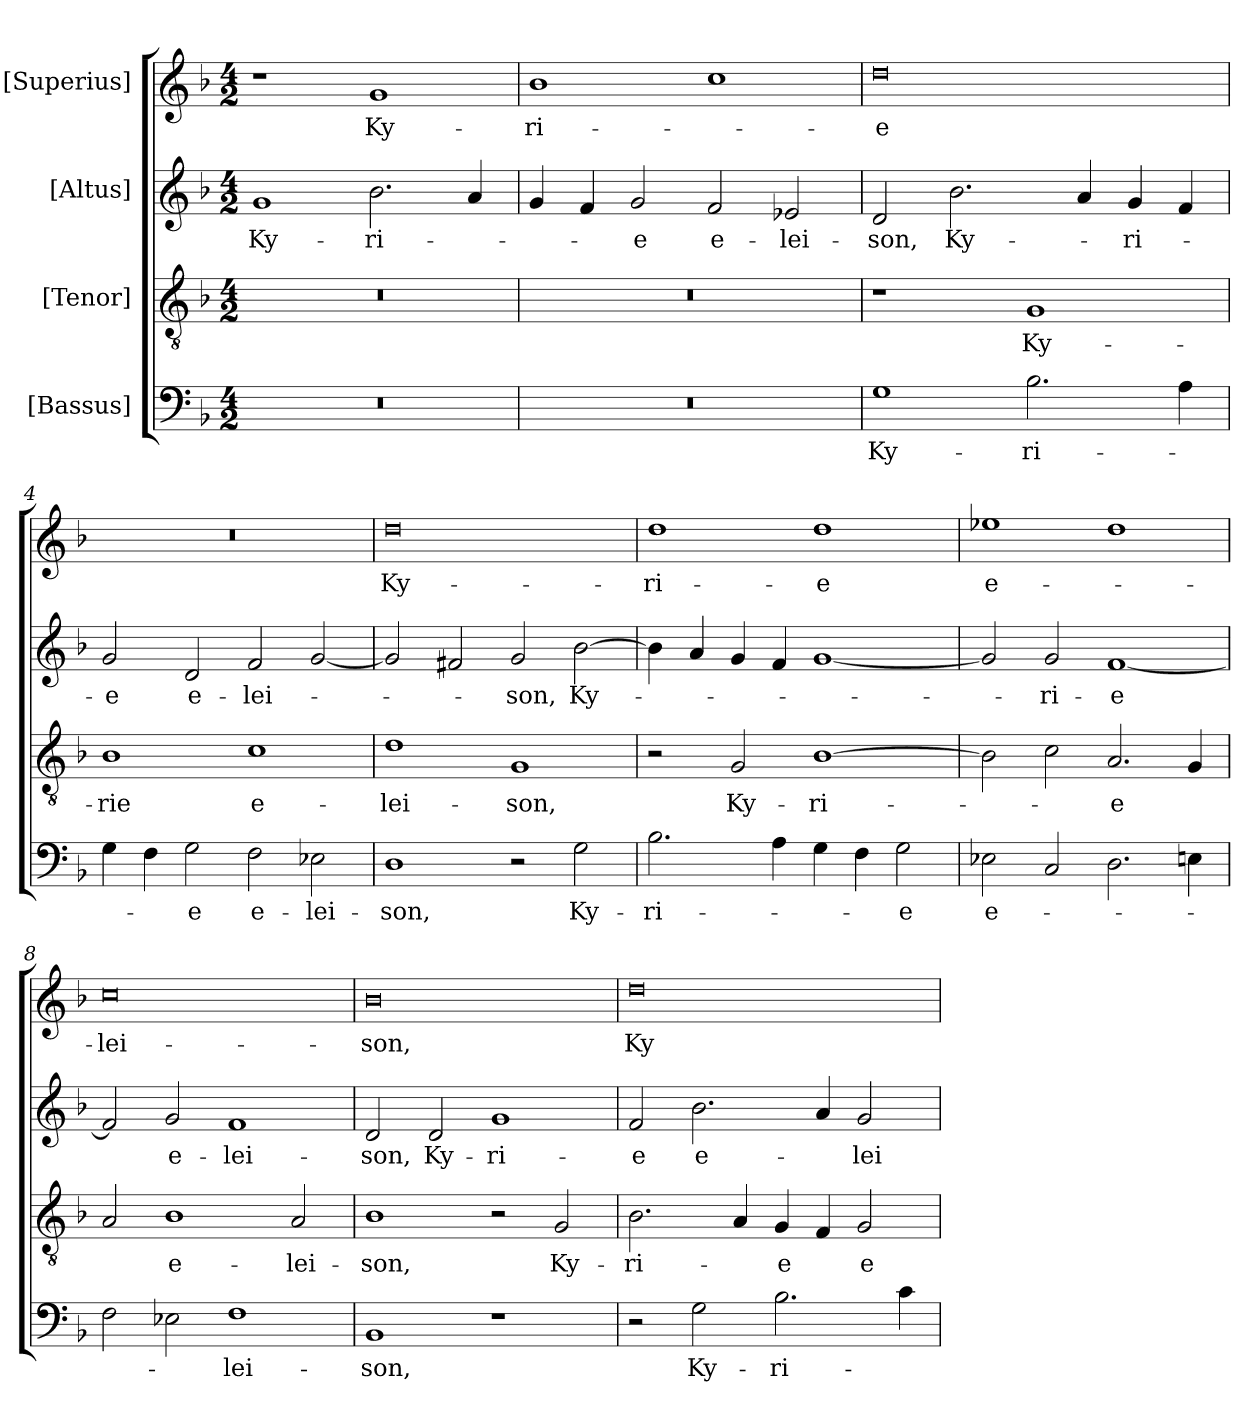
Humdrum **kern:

**kern	**text	**kern	**text	**kern	**text	**kern	**text
*part4	*part4	*part3	*part3	*part2	*part2	*part1	*part1
*staff4	*staff4	*staff3	*staff3	*staff2	*staff2	*staff1	*staff1
*I"[Bassus]	*	*I"[Tenor]	*	*I"[Altus]	*	*I"[Superius]	*
*clefF4	*	*clefGv2	*	*clefG2	*	*clefG2	*
*k[b-]	*	*k[b-]	*	*k[b-]	*	*k[b-]	*
*M4/2	*	*M4/2	*	*M4/2	*	*M4/2	*
=1	=1	=1	=1	=1	=1	=1	=1
0r	.	0r	.	1g/	Ky-	1r	.
.	.	.	.	2.b-\	-ri-	1g/	Ky-
.	.	.	.	4a/	.	.	.
=2	=2	=2	=2	=2	=2	=2	=2
0r	.	0r	.	4g/	.	1b-\	-ri-
.	.	.	.	4f/	.	.	.
.	.	.	.	2g/	-e	.	.
.	.	.	.	2f/	e-	1cc\	.
.	.	.	.	2e-X/	-lei-	.	.
=3	=3	=3	=3	=3	=3	=3	=3
1G\	Ky-	1r	.	2d/	-son,	0dd\	-e
.	.	.	.	2.b-\	Ky-	.	.
2.B-\	-ri-	1G/	Ky-	.	.	.	.
.	.	.	.	4a/	.	.	.
.	.	.	.	4g/	-ri-	.	.
4A\	.	.	.	4f/	.	.	.
=4	=4	=4	=4	=4	=4	=4	=4
4G\	.	1B-\	-rie	2g/	-e	0r	.
4F\	.	.	.	.	.	.	.
2G\	-e	.	.	2d/	e-	.	.
2F\	e-	1c\	e-	2f/	-lei-	.	.
2E-X\	-lei-	.	.	[2g/	.	.	.
=5	=5	=5	=5	=5	=5	=5	=5
1D\	-son,	1d\	-lei-	2g/]	.	0dd\	Ky-
.	.	.	.	2f#X/	.	.	.
2r	.	1G/	-son,	2g/	-son,	.	.
2G\	Ky-	.	.	[2b-\	Ky-	.	.
=6	=6	=6	=6	=6	=6	=6	=6
2.B-\	-ri-	2r	.	4b-\]	.	1dd\	-ri-
.	.	.	.	4a/	.	.	.
.	.	2G/	Ky-	4g/	.	.	.
4A\	.	.	.	4f/	.	.	.
4G\	.	[1B-\	-ri-	[1g/	.	1dd\	-e
4F\	.	.	.	.	.	.	.
2G\	-e	.	.	.	.	.	.
=7	=7	=7	=7	=7	=7	=7	=7
2E-X\	e-	2B-\]	.	2g/]	.	1ee-X\	e-
2C/	.	2c\	.	2g/	-ri-	.	.
2.D\	.	2.A/	-e	[1f/	-e	1dd\	.
4En\	.	4G/	.	.	.	.	.
=8	=8	=8	=8	=8	=8	=8	=8
2F\	.	2A/	.	2f/]	.	0cc\	-lei-
2E-X\	.	1B-\	e-	2g/	e-	.	.
1F\	-lei-	.	.	1f/	-lei-	.	.
.	.	2A/	-lei-	.	.	.	.
=9	=9	=9	=9	=9	=9	=9	=9
1BB-/	-son,	1B-\	-son,	2d/	-son,	0b-\	-son,
.	.	.	.	2d/	Ky-	.	.
1r	.	2r	.	1g/	-ri-	.	.
.	.	2G/	Ky-	.	.	.	.
=10	=10	=10	=10	=10	=10	=10	=10
2r	.	2.B-\	-ri-	2f/	-e	0dd\	Ky-
2G\	Ky-	.	.	2.b-\	e-	.	.
.	.	4A/	.	.	.	.	.
2.B-\	-ri-	4G/	-e	.	.	.	.
.	.	4F/	.	4a/	.	.	.
.	.	2G/	e-	2g/	-lei-	.	.
4c\	.	.	.	.	.	.	.
=	=	=	=	=	=	=	=
*-	*-	*-	*-	*-	*-	*-	*-
